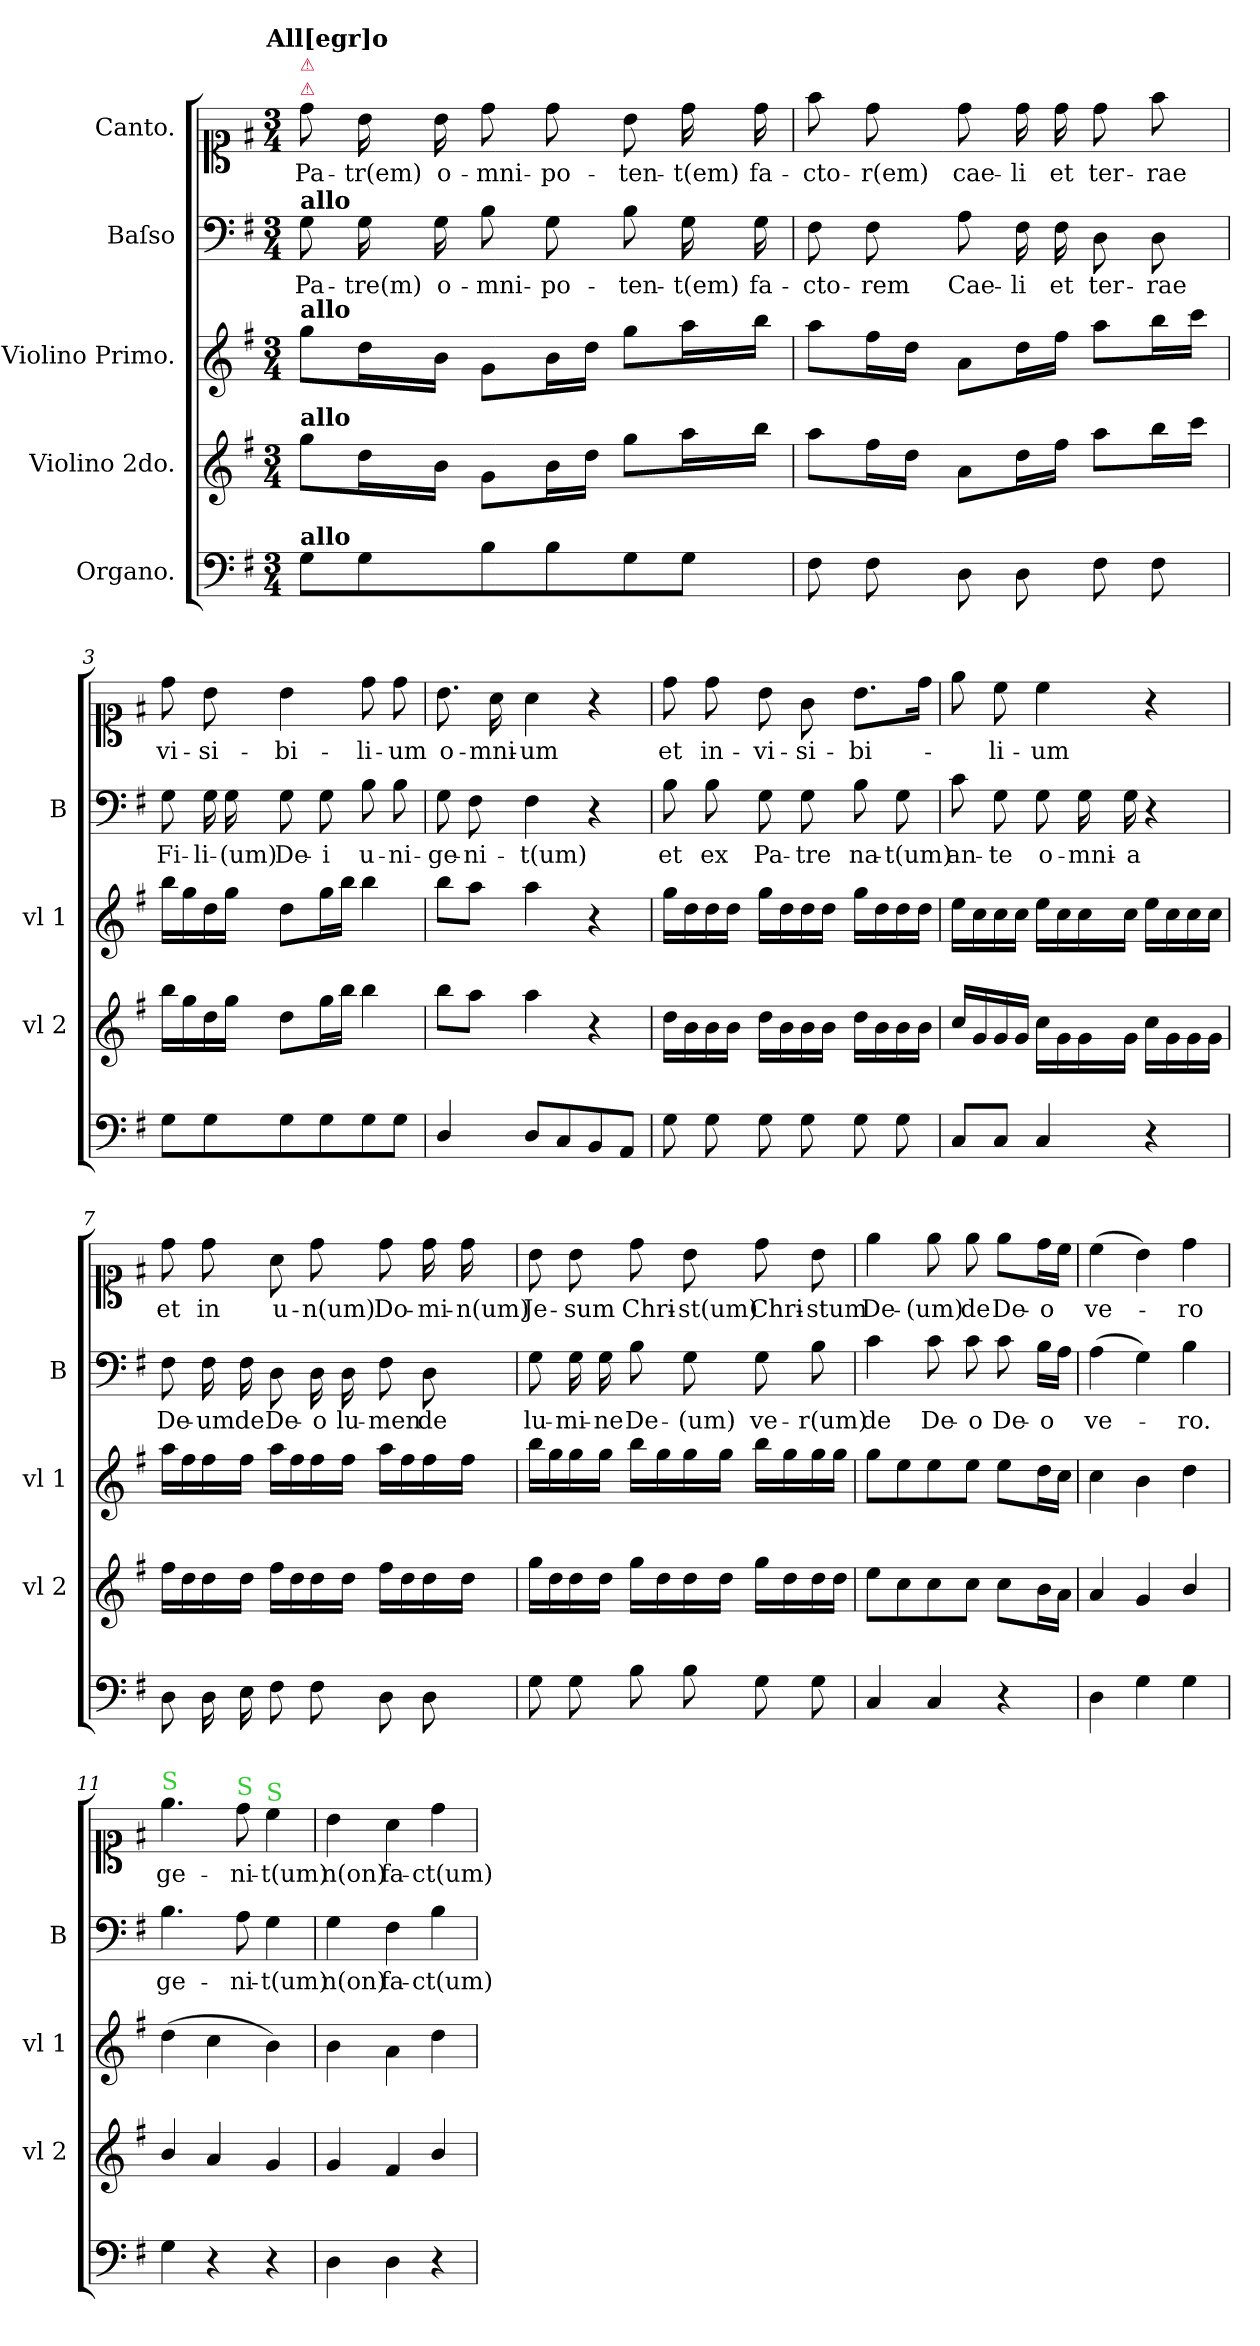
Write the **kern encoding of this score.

**kern	**kern	**kern	**kern	**text	**kern	**text
*part5	*part4	*part3	*part2	*part2	*part1	*part1
*staff5	*staff4	*staff3	*staff2	*staff2	*staff1	*staff1
*I"Organo.	*I"Violino 2do.	*I"Violino Primo.	*I"Baſso	*	*I"Canto.	*
*	*I'vl 2	*I'vl 1	*I'B	*	*	*
*clefF4	*clefG2	*clefG2	*clefF4	*	*clefC1	*
*k[f#]	*k[f#]	*k[f#]	*k[f#]	*	*k[f#]	*
*G:	*G:	*G:	*G:	*	*G:	*
!!LO:TX:omd:t=All[egr]o
*M3/4	*M3/4	*M3/4	*M3/4	*	*M3/4	*
=1	=1	=1	=1	=1	=1	=1
!	!	!	!	!	!LO:TX:a:color=crimson:t=⚠	!
!	!	!	!	!	!LO:TX:a:color=crimson:t=⚠	!
!	!	!	!LO:TX:a:B:t=allo	!	!	!
!	!	!LO:TX:a:B:t=allo	!	!	!	!
!	!LO:TX:a:B:t=allo	!	!	!	!	!
!LO:TX:a:B:t=allo	!	!	!	!	!	!
8G\L	8gg\L	8gg\L	8G\	Pa-	8dd\	Pa-
8G\	16dd\L	16dd\L	16G\	-tre(m)	16b\	-tr(em)
.	16b\JJ	16b\JJ	16G\	o-	16b\	o-
8B\	8g\L	8g\L	8B\	-mni-	8dd\	-mni-
8B\	16b\L	16b\L	8G\	-po-	8dd\	-po-
.	16dd\JJ	16dd\JJ	.	.	.	.
8G\	8gg\L	8gg\L	8B\	-ten-	8b\	-ten-
8G\J	16aa\L	16aa\L	16G\	-t(em)	16dd\	-t(em)
.	16bb\JJ	16bb\JJ	16G\	fa-	16dd\	fa-
=2	=2	=2	=2	=2	=2	=2
8F#\	8aa\L	8aa\L	8F#\	-cto-	8ff#\	-cto-
8F#\	16ff#\L	16ff#\L	8F#\	-rem	8dd\	-r(em)
.	16dd\JJ	16dd\JJ	.	.	.	.
=-	=-	=-	=-	=-	=-	=-
8D\	8a\L	8a\L	8A\	Cae-	8dd\	cae-
8D\	16dd\L	16dd\L	16F#\	-li	16dd\	-li
.	16ff#\JJ	16ff#\JJ	16F#\	et	16dd\	et
8F#\	8aa\L	8aa\L	8D\	ter-	8dd\	ter-
8F#\	16bb\L	16bb\L	8D\	-rae	8ff#\	-rae
.	16ccc\JJ	16ccc\JJ	.	.	.	.
=3	=3	=3	=3	=3	=3	=3
8G\L	16bb\LL	16bb\LL	8G\	Fi-	8dd\	vi-
.	16gg\	16gg\	.	.	.	.
8G\	16dd\	16dd\	16G\	-li-	8b\	-si-
.	16gg\JJ	16gg\JJ	16G\	-(um)	.	.
8G\	8dd\L	8dd\L	8G\	De-	4b\	-bi-
8G\	16gg\L	16gg\L	8G\	-i	.	.
.	16bb\JJ	16bb\JJ	.	.	.	.
8G\	4bb\	4bb\	8B\	u-	8dd\	-li-
8G\J	.	.	8B\	-ni-	8dd\	-um
=4	=4	=4	=4	=4	=4	=4
4D/	8bb\L	8bb\L	8G\	-ge-	8.b\	o-
.	8aa\J	8aa\J	8F#\	-ni-	.	.
.	.	.	.	.	16a\	-mni-
8D/L	4aa\	4aa\	4F#\	-t(um)	4a\	-um
8C/	.	.	.	.	.	.
8BB/	4r	4r	4r	.	4r	.
8AA/J	.	.	.	.	.	.
=5	=5	=5	=5	=5	=5	=5
8G\	16dd\LL	16gg\LL	8B\	et	8dd\	et
.	16b\	16dd\	.	.	.	.
8G\	16b\	16dd\	8B\	ex	8dd\	in-
.	16b\JJ	16dd\JJ	.	.	.	.
=-	=-	=-	=-	=-	=-	=-
8G\	16dd\LL	16gg\LL	8G\	Pa-	8b\	-vi-
.	16b\	16dd\	.	.	.	.
8G\	16b\	16dd\	8G\	-tre	8g\	-si-
.	16b\JJ	16dd\JJ	.	.	.	.
=-	=-	=-	=-	=-	=-	=-
8G\	16dd\LL	16gg\LL	8B\	na-	8.b\L	-bi-
.	16b\	16dd\	.	.	.	.
8G\	16b\	16dd\	8G\	-t(um)	.	.
.	16b\JJ	16dd\JJ	.	.	16dd\Jk	.
=6	=6	=6	=6	=6	=6	=6
8C/L	16cc/LL	16ee\LL	8c\	an-	8ee\	.
.	16g/	16cc\	.	.	.	.
8C/J	16g/	16cc\	8G\	-te	8cc\	-li-
.	16g/JJ	16cc\JJ	.	.	.	.
4C/	16cc\LL	16ee\LL	8G\	o-	4cc\	-um
.	16g\	16cc\	.	.	.	.
.	16g\	16cc\	16G\	-mni-	.	.
.	16g\JJ	16cc\JJ	16G\	-a	.	.
4r	16cc\LL	16ee\LL	4r	.	4r	.
.	16g\	16cc\	.	.	.	.
.	16g\	16cc\	.	.	.	.
.	16g\JJ	16cc\JJ	.	.	.	.
=7	=7	=7	=7	=7	=7	=7
8D\	16ff#\LL	16aa\LL	8F#\	De-	8dd\	et
.	16dd\	16ff#\	.	.	.	.
16D\	16dd\	16ff#\	16F#\	-um	8dd\	in
16E\	16dd\JJ	16ff#\JJ	16F#\	de	.	.
8F#\	16ff#\LL	16aa\LL	8D\	De-	8a\	u-
.	16dd\	16ff#\	.	.	.	.
8F#\	16dd\	16ff#\	16D\	-o	8dd\	-n(um)
.	16dd\JJ	16ff#\JJ	16D\	lu-	.	.
=-	=-	=-	=-	=-	=-	=-
8D\	16ff#\LL	16aa\LL	8F#\	-men	8dd\	Do-
.	16dd\	16ff#\	.	.	.	.
8D\	16dd\	16ff#\	8D\	de	16dd\	-mi-
.	16dd\JJ	16ff#\JJ	.	.	16dd\	-n(um)
=8	=8	=8	=8	=8	=8	=8
8G\	16gg\LL	16bb\LL	8G\	lu-	8b\	Je-
.	16dd\	16gg\	.	.	.	.
8G\	16dd\	16gg\	16G\	-mi-	8b\	-sum
.	16dd\JJ	16gg\JJ	16G\	-ne	.	.
=-	=-	=-	=-	=-	=-	=-
8B\	16gg\LL	16bb\LL	8B\	De-	8dd\	Chri-
.	16dd\	16gg\	.	.	.	.
8B\	16dd\	16gg\	8G\	-(um)	8b\	-st(um)
.	16dd\JJ	16gg\JJ	.	.	.	.
!	!	!	!	!	!	!LO:LY:i
8G\	16gg\LL	16bb\LL	8G\	ve-	8dd\	Chri-
.	16dd\	16gg\	.	.	.	.
!	!	!	!	!	!	!LO:LY:i
8G\	16dd\	16gg\	8B\	-r(um)	8b\	-stum
.	16dd\JJ	16gg\JJ	.	.	.	.
=9	=9	=9	=9	=9	=9	=9
4C/	8ee\L	8gg\L	4c\	de	4ee\	De-
.	8cc\	8ee\	.	.	.	.
4C/	8cc\	8ee\	8c\	De-	8ee\	-(um)
.	8cc\J	8ee\J	8c\	-o	8ee\	de
4r	8cc\L	8ee\L	8c\	De-	8ee\L	De-
.	16b\L	16dd\L	16B\LL	-o	16dd\L	-o
.	16a\JJ	16cc\JJ	16A\JJ	.	16cc\JJ	.
=10	=10	=10	=10	=10	=10	=10
4D\	4a/	4cc\	(4A\	ve-	(4cc\	ve-
4G\	4g/	4b\	4G\)	.	4b\)	.
4G\	4b/	4dd\	4B\	-ro.	4dd\	-ro
=11	=11	=11	=11	=11	=11	=11
!	!	!	!	!	!LO:TX:a:color=limegreen:t=S	!
4G\	4b/	(4dd\	4.B\	ge-	4.ee\	ge-
4r	4a/	4cc\	.	.	.	.
!	!	!	!	!	!LO:TX:a:color=limegreen:t=S	!
.	.	.	8A\	-ni-	8dd\	-ni-
!	!	!	!	!	!LO:TX:a:color=limegreen:t=S	!
4r	4g/	4b\)	4G\	-t(um)	4cc\	-t(um)
=12	=12	=12	=12	=12	=12	=12
4D\	4g/	4b\	4G\	n(on)	4b\	n(on)
4D\	4f#/	4a\	4F#\	fa-	4a\	fa-
4r	4b/	4dd\	4B\	-ct(um)	4dd\	-ct(um)
=	=	=	=	=	=	=
*-	*-	*-	*-	*-	*-	*-
